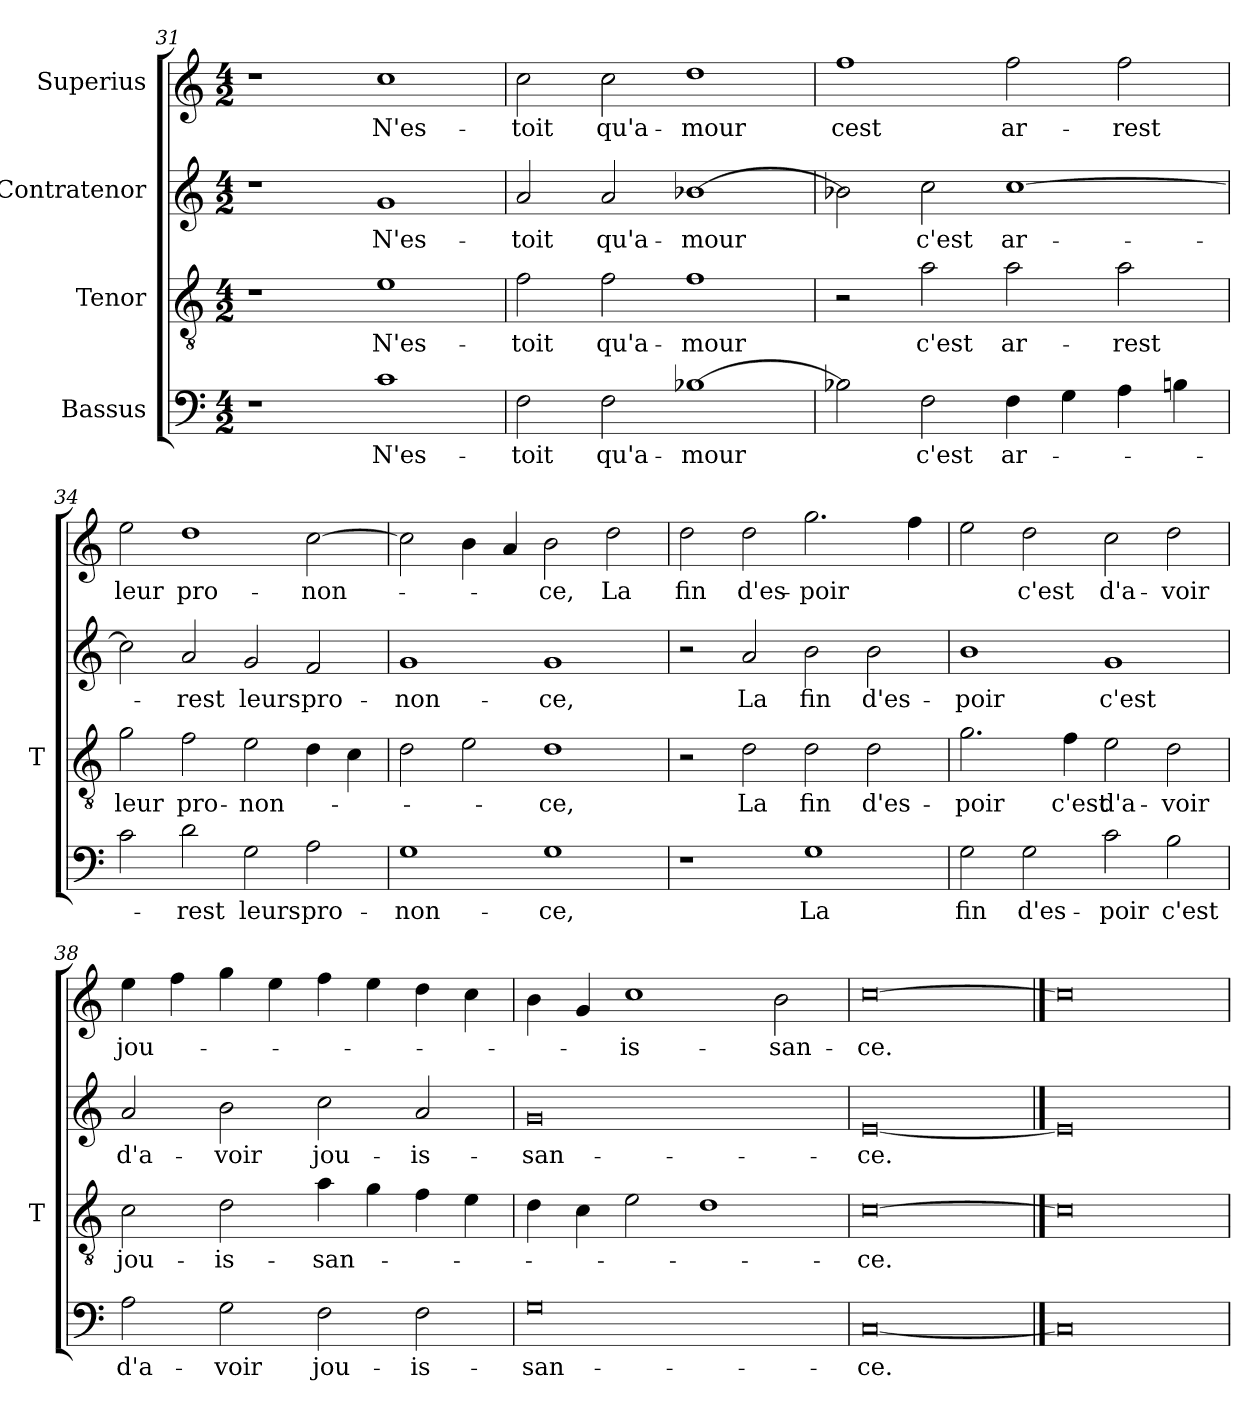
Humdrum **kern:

**kern	**text	**kern	**text	**kern	**text	**kern	**text
*part4	*part4	*part3	*part3	*part2	*part2	*part1	*part1
*staff4	*staff4	*staff3	*staff3	*staff2	*staff2	*staff1	*staff1
*I"Bassus	*	*I"Tenor	*	*I"Contratenor	*	*I"Superius	*
*	*	*I'T	*	*	*	*	*
*clefF4	*	*clefGv2	*	*clefG2	*	*clefG2	*
*k[]	*	*k[]	*	*k[]	*	*k[]	*
*M4/2	*	*M4/2	*	*M4/2	*	*M4/2	*
=31	=31	=31	=31	=31	=31	=31	=31
1r	.	1r	.	1r	.	1r	.
1c	N'es-	1e	N'es-	1g	N'es-	1cc	N'es-
=32	=32	=32	=32	=32	=32	=32	=32
2F	-toit	2f	-toit	2a	-toit	2cc	-toit
2F	qu'a-	2f	qu'a-	2a	qu'a-	2cc	qu'a-
[1B-X	-mour	1f	-mour	[1b-X	-mour	1dd	-mour
=33	=33	=33	=33	=33	=33	=33	=33
2B-X]	.	2r	.	2b-X]	.	1ff	-cest
2F	-c'est	2a	-c'est	2cc	-c'est	.	.
4F	ar-	2a	ar-	[1cc	ar-	2ff	ar-
4G	.	.	.	.	.	.	.
4A	.	2a	-rest	.	.	2ff	-rest
4B	.	.	.	.	.	.	.
=34	=34	=34	=34	=34	=34	=34	=34
2c	.	2g	-leur	2cc]	.	2ee	-leur
2d	-rest	2f	pro-	2a	-rest	1dd	pro-
2G	-leurs	2e	non-	2g	-leurs	.	.
2A	pro-	4d	.	2f	pro-	[2cc	non-
.	.	4c	.	.	.	.	.
=35	=35	=35	=35	=35	=35	=35	=35
1G	non-	2d	.	1g	non-	2cc]	.
.	.	2e	.	.	.	4b	.
.	.	.	.	.	.	4a	.
1G	-ce,	1d	-ce,	1g	-ce,	2b	-ce,
.	.	.	.	.	.	2dd	-La
=36	=36	=36	=36	=36	=36	=36	=36
1r	.	2r	.	2r	.	2dd	-fin
.	.	2d	-La	2a	-La	2dd	d'es-
1G	-La	2d	-fin	2b	-fin	2.gg	-poir
.	.	2d	d'es-	2b	d'es-	.	.
.	.	.	.	.	.	4ff	.
=37	=37	=37	=37	=37	=37	=37	=37
2G	-fin	2.g	-poir	1b	-poir	2ee	.
2G	d'es-	.	.	.	.	2dd	-c'est
.	.	4f	-c'est	.	.	.	.
2c	-poir	2e	d'a-	1g	-c'est	2cc	d'a-
2B	-c'est	2d	-voir	.	.	2dd	-voir
=38	=38	=38	=38	=38	=38	=38	=38
2A	d'a-	2c	jou-	2a	d'a-	4ee	jou-
.	.	.	.	.	.	4ff	.
2G	-voir	2d	is-	2b	-voir	4gg	.
.	.	.	.	.	.	4ee	.
2F	jou-	4a	san-	2cc	jou-	4ff	.
.	.	4g	.	.	.	4ee	.
2F	is-	4f	.	2a	is-	4dd	.
.	.	4e	.	.	.	4cc	.
=39	=39	=39	=39	=39	=39	=39	=39
0G	san-	4d	.	0g	san-	4b	.
.	.	4c	.	.	.	4g	.
.	.	2e	.	.	.	1cc	is-
.	.	1d	.	.	.	.	.
.	.	.	.	.	.	2b	san-
=40	=40	=40	=40	=40	=40	=40	=40
[0C	-ce.	[0c	-ce.	[0e	-ce.	[0cc	-ce.
==41	==41	==41	==41	==41	==41	==41	==41
0C]	.	0c]	.	0e]	.	0cc]	.
=	=	=	=	=	=	=	=
*-	*-	*-	*-	*-	*-	*-	*-
